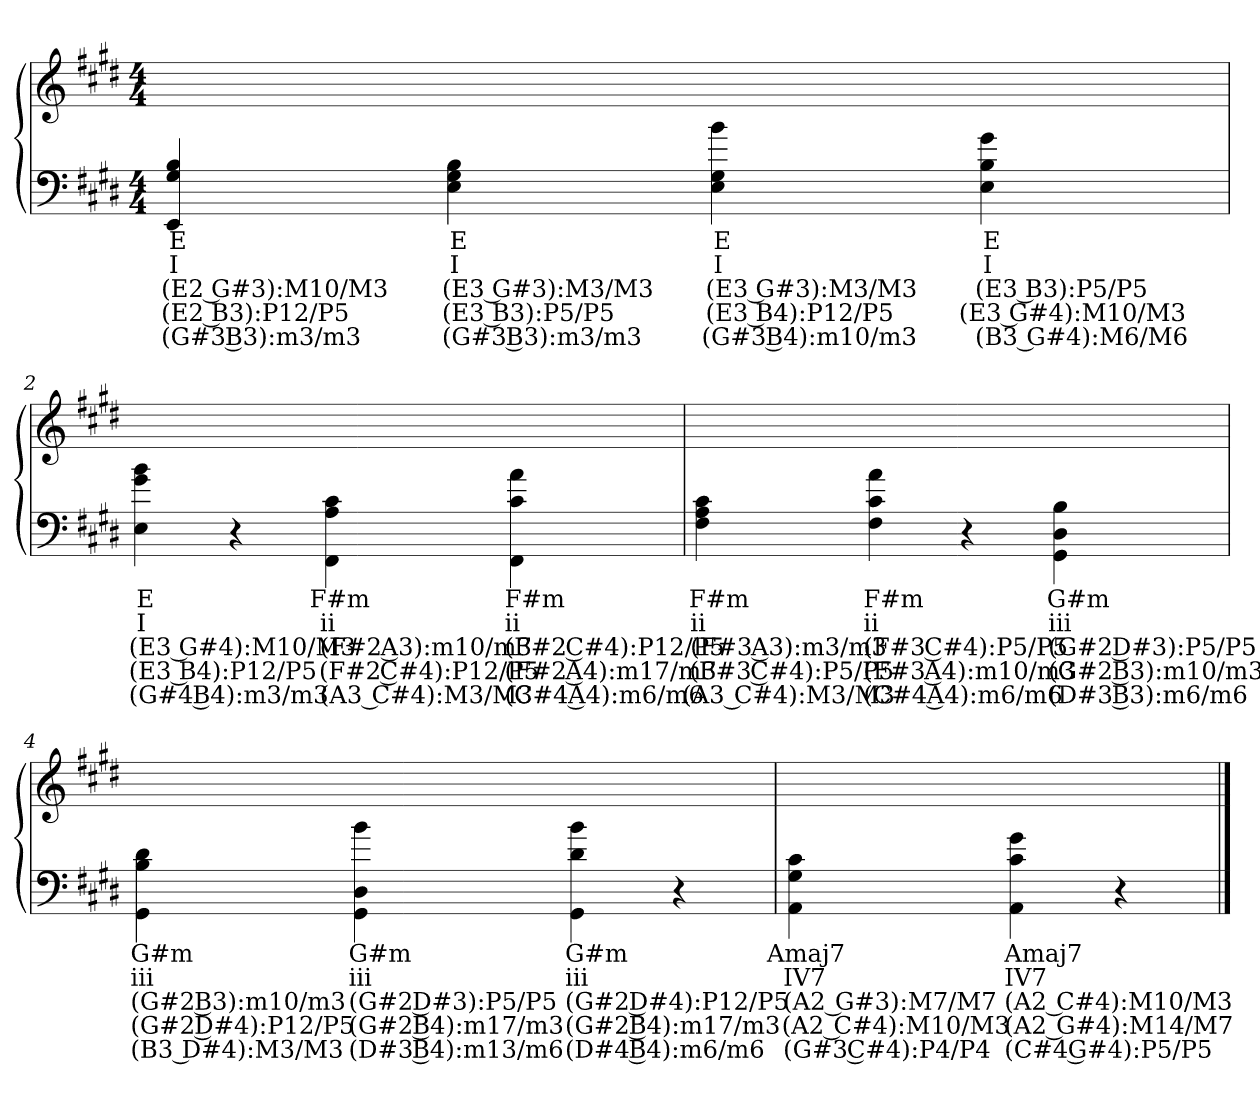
**kern	**text	**text	**text	**text	**text	**kern
*part2	*part2	*part2	*part2	*part2	*part2	*part1
*staff2	*staff2	*staff2	*staff2	*staff2	*staff2	*staff1
*clefF4	*	*	*	*	*	*clefG2
*k[f#c#g#d#]	*	*	*	*	*	*k[f#c#g#d#]
*E:	*	*	*	*	*	*E:
*M4/4	*	*	*	*	*	*M4/4
*MM60	*	*	*	*	*	*MM60
=1	=1	=1	=1	=1	=1	=1
4EE 4G# 4B	E	I	(E2 G#3):M10/M3	(E2 B3):P12/P5	(G#3 B3):m3/m3	1ryy
4E 4G# 4B	E	I	(E3 G#3):M3/M3	(E3 B3):P5/P5	(G#3 B3):m3/m3	.
4E 4G# 4b	E	I	(E3 G#3):M3/M3	(E3 B4):P12/P5	(G#3 B4):m10/m3	.
4E 4B 4g#	E	I	(E3 B3):P5/P5	(E3 G#4):M10/M3	(B3 G#4):M6/M6	.
=2	=2	=2	=2	=2	=2	=2
4E 4g# 4b	E	I	(E3 G#4):M10/M3	(E3 B4):P12/P5	(G#4 B4):m3/m3	1ryy
4r	.	.	.	.	.	.
4FF# 4A 4c#	F#m	ii	(F#2 A3):m10/m3	(F#2 C#4):P12/P5	(A3 C#4):M3/M3	.
4FF# 4c# 4a	F#m	ii	(F#2 C#4):P12/P5	(F#2 A4):m17/m3	(C#4 A4):m6/m6	.
=3	=3	=3	=3	=3	=3	=3
4F# 4A 4c#	F#m	ii	(F#3 A3):m3/m3	(F#3 C#4):P5/P5	(A3 C#4):M3/M3	1ryy
4F# 4c# 4a	F#m	ii	(F#3 C#4):P5/P5	(F#3 A4):m10/m3	(C#4 A4):m6/m6	.
4r	.	.	.	.	.	.
4GG# 4D# 4B	G#m	iii	(G#2 D#3):P5/P5	(G#2 B3):m10/m3	(D#3 B3):m6/m6	.
=4	=4	=4	=4	=4	=4	=4
4GG# 4B 4d#	G#m	iii	(G#2 B3):m10/m3	(G#2 D#4):P12/P5	(B3 D#4):M3/M3	1ryy
4GG# 4D# 4b	G#m	iii	(G#2 D#3):P5/P5	(G#2 B4):m17/m3	(D#3 B4):m13/m6	.
4GG# 4d# 4b	G#m	iii	(G#2 D#4):P12/P5	(G#2 B4):m17/m3	(D#4 B4):m6/m6	.
4r	.	.	.	.	.	.
=5	=5	=5	=5	=5	=5	=5
4AA 4G# 4c#	Amaj7	IV7	(A2 G#3):M7/M7	(A2 C#4):M10/M3	(G#3 C#4):P4/P4	2.ryy
4AA 4c# 4g#	Amaj7	IV7	(A2 C#4):M10/M3	(A2 G#4):M14/M7	(C#4 G#4):P5/P5	.
4r	.	.	.	.	.	.
==	==	==	==	==	==	==
*-	*-	*-	*-	*-	*-	*-
